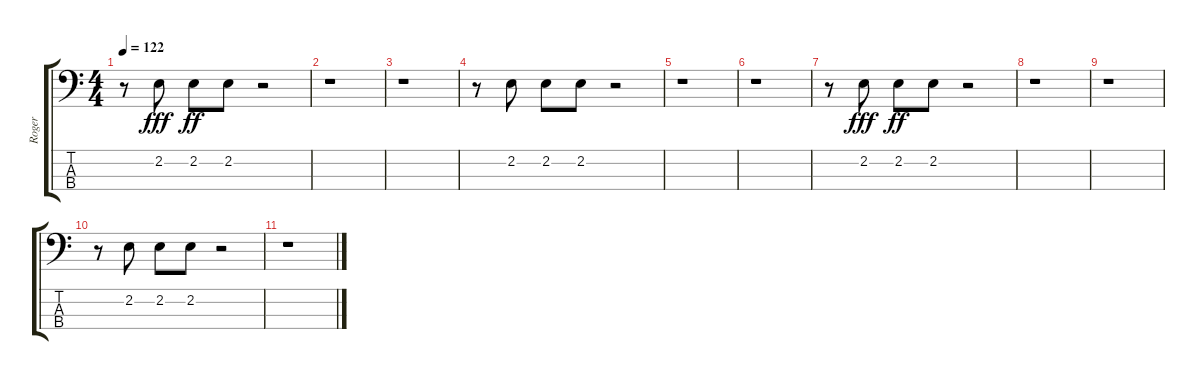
\track ("Roger" "Roger") {instrument electricbassfinger}
\staff {score tabs}
\tuning (G2 D2 A1 E1) {hide}
\ts (4 4)
\tempo 122
\clef f4
\ks c
r.8{dy ff} 2.2.8{dy fff} 2.2.8{dy ff} 2.2.8 r.2 |
r.1 |
r.1 |
r.8 2.2.8 2.2.8 2.2.8 r.2 |
r.1 |
r.1 |
r.8 2.2.8{dy fff} 2.2.8{dy ff} 2.2.8 r.2 |
r.1 |
r.1 |
r.8 2.2.8 2.2.8 2.2.8 r.2 |
r.1
